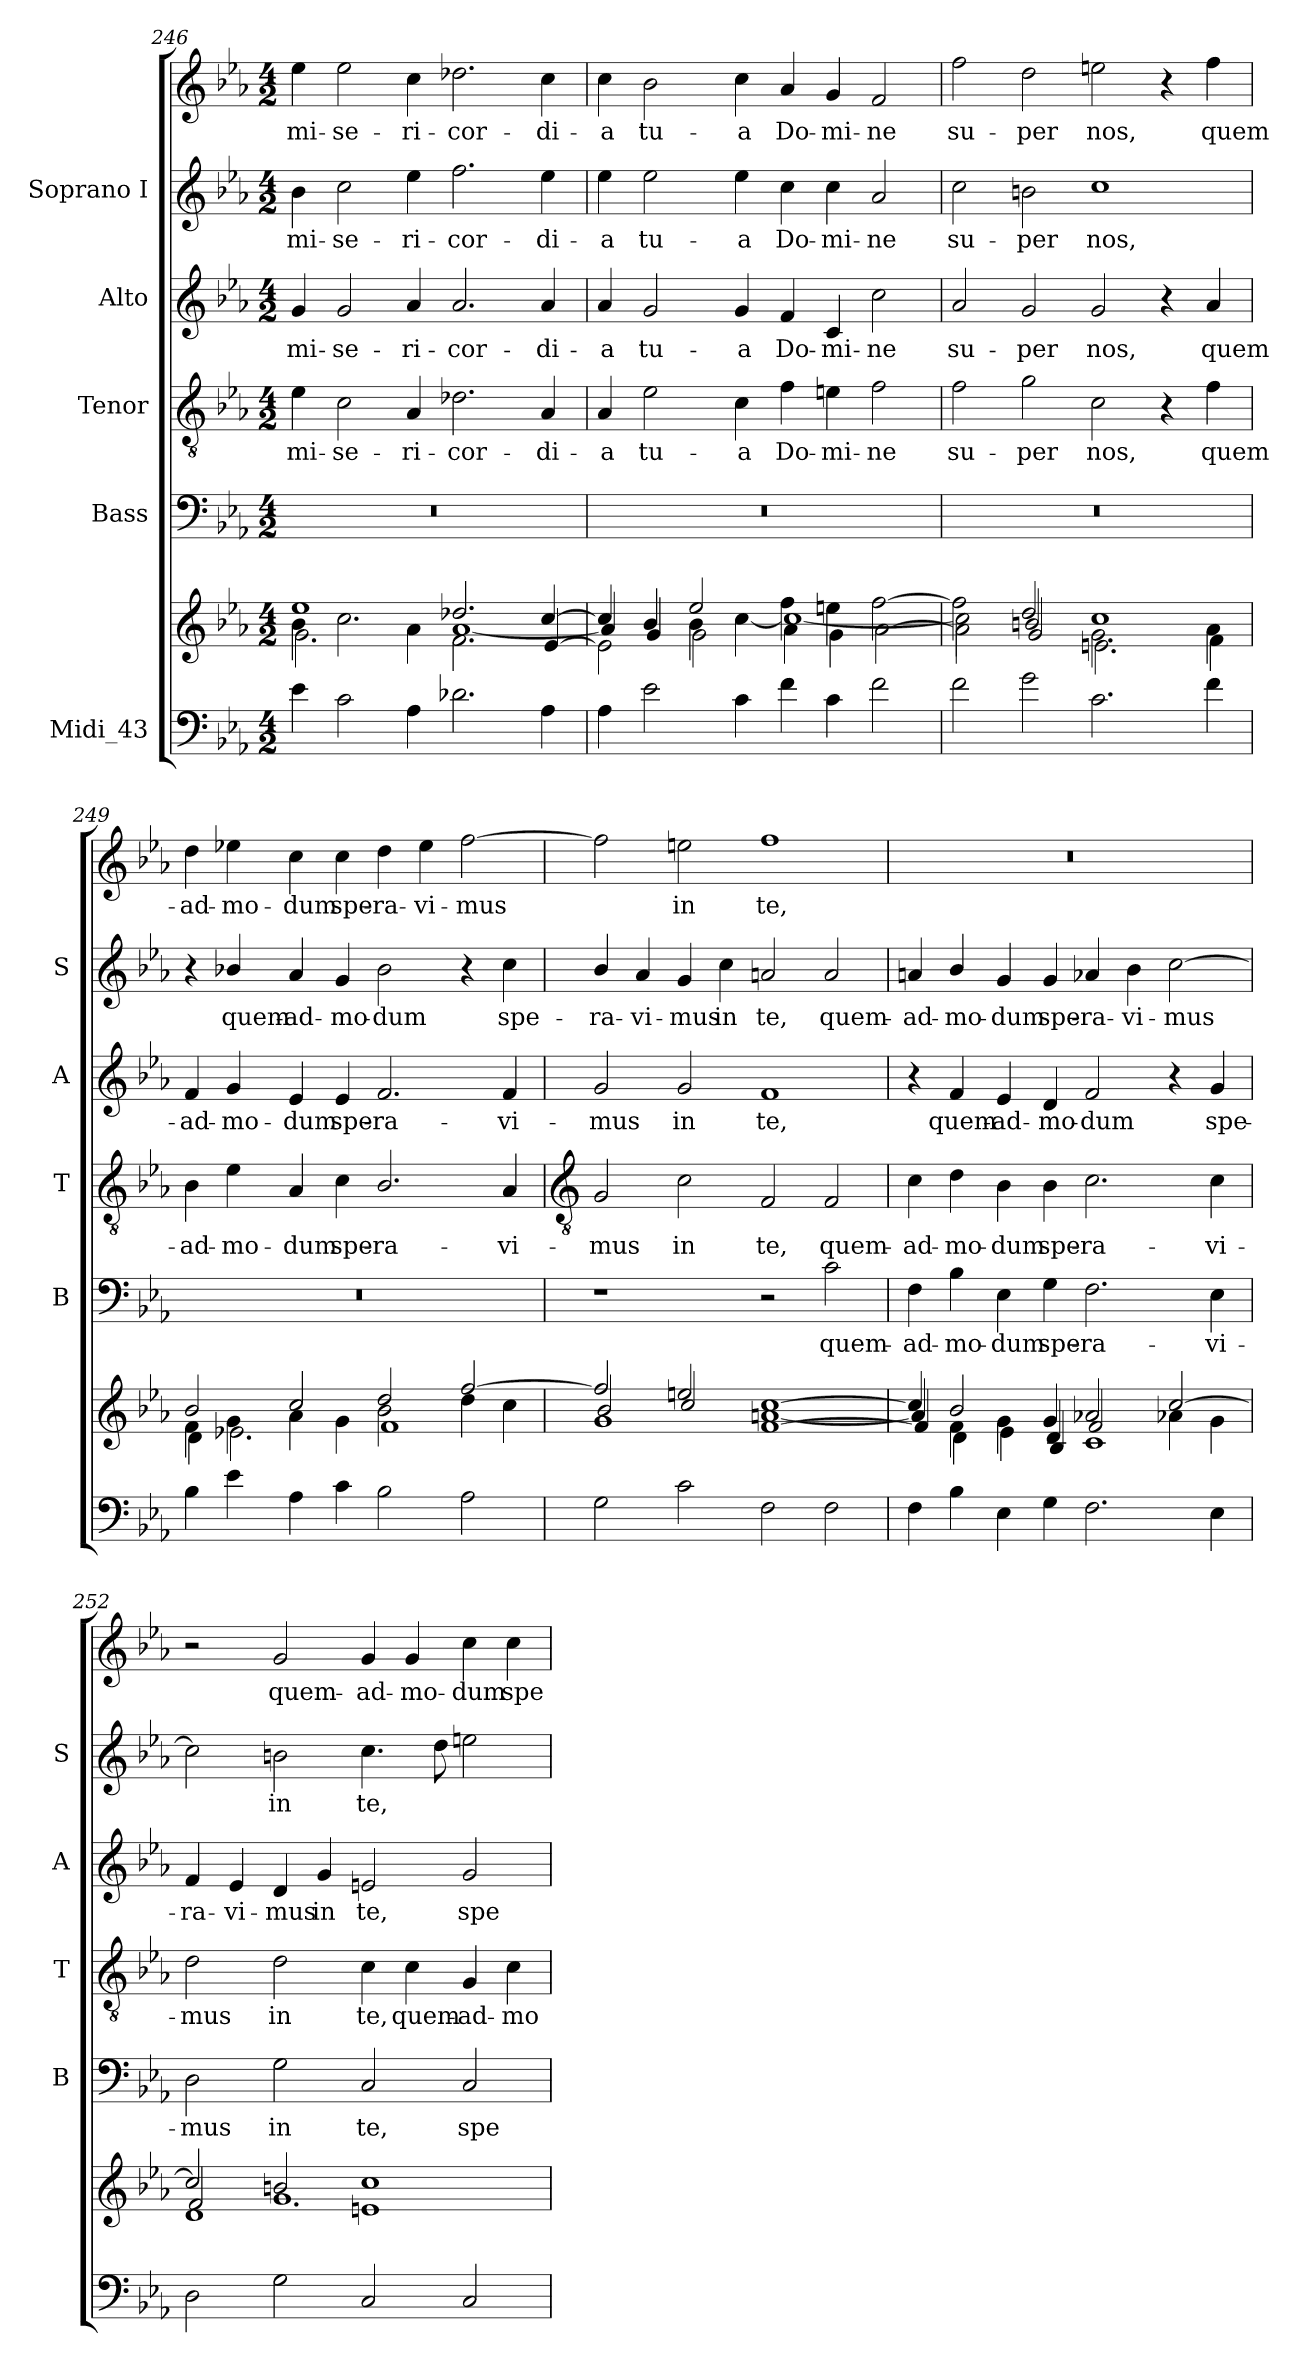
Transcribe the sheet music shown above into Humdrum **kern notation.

**kern	**kern	**kern	**text	**kern	**text	**kern	**text	**kern	**text	**kern	**text
*part5	*part5	*part4	*part4	*part3	*part3	*part2	*part2	*part1	*part1	*part1	*part1
*staff7	*staff6	*staff5	*staff5	*staff4	*staff4	*staff3	*staff3	*staff2	*staff2	*staff1	*staff1
*I"Midi_43	*	*I"Bass	*	*I"Tenor	*	*I"Alto	*	*I"Soprano I	*	*	*
*	*	*I'B	*	*I'T	*	*I'A	*	*I'S	*	*	*
!!LO:LB:g=z
*clefF4	*clefG2	*clefF4	*	*clefGv2	*	*clefG2	*	*clefG2	*	*clefG2	*
*k[b-e-a-]	*k[b-e-a-]	*k[b-e-a-]	*	*k[b-e-a-]	*	*k[b-e-a-]	*	*k[b-e-a-]	*	*k[b-e-a-]	*
*E-:	*E-:	*E-:	*	*E-:	*	*E-:	*	*E-:	*	*E-:	*
*M4/2	*M4/2	*M4/2	*	*M4/2	*	*M4/2	*	*M4/2	*	*M4/2	*
=246	=246	=246	=246	=246	=246	=246	=246	=246	=246	=246	=246
*	*^	*	*	*	*	*	*	*	*	*	*
*	*	*^	*	*	*	*	*	*	*	*	*	*
!	!	!	!	!	!	!	!LO:LY:b	!	!LO:LY:b	!	!LO:LY:b	!	!LO:LY:b
4e-	1ee-/	4b-\	2.g\	0r	.	4e-	mi-	4g	mi-	4b-	-mi-	4ee-	mi-
!	!	!	!	!	!	!	!LO:LY:b	!	!LO:LY:b	!	!LO:LY:b	!	!LO:LY:b
2c	.	2.cc\	.	.	.	2c	-se-	2g	-se-	2cc	-se-	2ee-	-se-
!	!	!	!	!	!	!	!LO:LY:b	!	!LO:LY:b	!	!LO:LY:b	!	!LO:LY:b
4A-	.	.	4a-\	.	.	4A-	-ri-	4a-/	-ri-	4ee-	-ri-	4cc	-ri-
!	!	!	!	!	!	!	!LO:LY:b	!	!LO:LY:b	!	!LO:LY:b	!	!LO:LY:b
2.d-X	2.dd-X/	[1a-\	2.f\	.	.	2.d-X	-cor-	2.a-/	-cor-	2.ff	-cor-	2.dd-X	-cor-
!	!	!	!	!	!	!	!LO:LY:b	!	!LO:LY:b	!	!LO:LY:b	!	!LO:LY:b
4A-	[4cc/	.	[4e-/	.	.	4A-	-di-	4a-/	-di-	4ee-	-di-	4cc	-di-
=247	=247	=247	=247	=247	=247	=247	=247	=247	=247	=247	=247	=247	=247
!	!	!	!	!	!	!	!LO:LY:b	!	!LO:LY:b	!	!LO:LY:b	!	!LO:LY:b
4A-	4cc/]	4a-/]	2e-\]	0r	.	4A-	-a	4a-/	-a	4ee-	a	4cc	-a
!	!	!	!	!	!	!	!LO:LY:b	!	!LO:LY:b	!	!LO:LY:b	!	!LO:LY:b
2e-	4b-/	4g/	.	.	.	2e-	tu-	2g	tu-	2ee-	tu-	2b-	tu-
.	2ee-/	4b-\	2g\	.	.	.	.	.	.	.	.	.	.
!	!	!	!	!	!	!	!LO:LY:b	!	!LO:LY:b	!	!LO:LY:b	!	!LO:LY:b
4c	.	[4cc\	.	.	.	4c	-a	4g	-a	4ee-	-a	4cc	-a
!	!	!	!	!	!	!	!LO:LY:b	!	!LO:LY:b	!	!LO:LY:b	!	!LO:LY:b
4f	4ff\	1cc\_	4a-\	.	.	4f	Do-	4f	Do-	4cc	Do-	4a-/	Do-
!	!	!	!	!	!	!	!LO:LY:b	!	!LO:LY:b	!	!LO:LY:b	!	!LO:LY:b
4c	4een\	.	4g\	.	.	4en	-mi-	4c	-mi-	4cc	-mi-	4g	-mi-
!	!	!	!	!	!	!	!LO:LY:b	!	!LO:LY:b	!	!LO:LY:b	!	!LO:LY:b
2f	[2ff\	.	[2a-\	.	.	2f	-ne	2cc	-ne	2a-	-ne	2f	-ne
=248	=248	=248	=248	=248	=248	=248	=248	=248	=248	=248	=248	=248	=248
!	!	!	!	!	!	!	!LO:LY:b	!	!LO:LY:b	!	!LO:LY:b	!	!LO:LY:b
2f	2ff\]	2cc\]	2a-\]	0r	.	2f	su-	2a-/	su-	2cc	-su-	2ff	su-
!	!	!	!	!	!	!	!LO:LY:b	!	!LO:LY:b	!	!LO:LY:b	!	!LO:LY:b
2g	2dd/	2bn/	2g/	.	.	2g	-per	2g	-per	2bn	-per	2dd	-per
!	!	!	!	!	!	!	!LO:LY:b	!	!LO:LY:b	!	!LO:LY:b	!	!LO:LY:b
2.c	1cc/	2.g\	2.en\	.	.	2c	nos,	2g	nos,	1cc	nos,	2een	nos,
.	.	.	.	.	.	4r	.	4r	.	.	.	4r	.
!	!	!	!	!	!	!	!LO:LY:b	!	!LO:LY:b	!	!	!	!LO:LY:b
4f	.	4a-\	4f\	.	.	4f	quem-	4a-/	quem-	.	.	4ff	quem-
=249	=249	=249	=249	=249	=249	=249	=249	=249	=249	=249	=249	=249	=249
!	!	!	!	!	!	!	!LO:LY:b	!	!LO:LY:b	!	!	!	!LO:LY:b
4B-	2b-/	4f\	4d\	0r	.	4B-	-ad-	4f	-ad-	4r	.	4dd	ad-
!	!	!	!	!	!	!	!LO:LY:b	!	!LO:LY:b	!	!LO:LY:b	!	!LO:LY:b
4e-	.	4g\	2.e-X\	.	.	4e-	-mo-	4g	-mo-	4b-X/	quem-	4ee-X	-mo-
!	!	!	!	!	!	!	!LO:LY:b	!	!LO:LY:b	!	!LO:LY:b	!	!LO:LY:b
4A-	2cc/	4a-\	.	.	.	4A-	-dum	4e-	-dum	4a-/	-ad-	4cc	-dum
!	!	!	!	!	!	!	!LO:LY:b	!	!LO:LY:b	!	!LO:LY:b	!	!LO:LY:b
4c	.	4g\	.	.	.	4c	spe-	4e-	spe-	4g	-mo-	4cc	spe-
!	!	!	!	!	!	!	!LO:LY:b	!	!LO:LY:b	!	!LO:LY:b	!	!LO:LY:b
2B-	2dd/	2b-\	1f\	.	.	2.B-/	-ra-	2.f	-ra-	2b-	-dum	4dd	-ra-
!	!	!	!	!	!	!	!	!	!	!	!	!	!LO:LY:b
.	.	.	.	.	.	.	.	.	.	.	.	4ee-	-vi-
!	!	!	!	!	!	!	!	!	!	!	!	!	!LO:LY:b
2A-	[2ff/	4dd\	.	.	.	.	.	.	.	4r	.	[2ff	-mus
!	!	!	!	!	!	!	!LO:LY:b	!	!LO:LY:b	!	!LO:LY:b	!	!
.	.	4cc\	.	.	.	4A-/	-vi-	4f	-vi-	4cc	spe-	.	.
!!LO:LB:g=z
=250	=250	=250	=250	=250	=250	=250	=250	=250	=250	=250	=250	=250	=250
*	*	*	*	*	*	*clefGv2	*	*	*	*	*	*	*
!	!	!	!	!	!	!	!LO:LY:b	!	!LO:LY:b	!	!LO:LY:b	!	!
2G	2ff/]	2b-/	1g\	1r	.	2G	-mus	2g	-mus	4b-/	ra-	2ff]	.
!	!	!	!	!	!	!	!	!	!	!	!LO:LY:b	!	!
.	.	.	.	.	.	.	.	.	.	4a-/	-vi-	.	.
!	!	!	!	!	!	!	!LO:LY:b	!	!LO:LY:b	!	!LO:LY:b	!	!LO:LY:b
2c	2een/	2cc/	.	.	.	2c	in	2g	in	4g	-mus	2een	-in
!	!	!	!	!	!	!	!	!	!	!	!LO:LY:b	!	!
.	.	.	.	.	.	.	.	.	.	4cc	in	.	.
!	!	!	!	!	!	!	!LO:LY:b	!	!LO:LY:b	!	!LO:LY:b	!	!LO:LY:b
2F	[1cc/	[1an\	[1f\	2r	.	2F	te,	1f	te,	2an	te,	1ff	te,
!	!	!	!	!	!LO:LY:b	!	!LO:LY:b	!	!	!	!LO:LY:b	!	!
2F	.	.	.	2c	quem-	2F	quem-	.	.	2a	quem-	.	.
=251	=251	=251	=251	=251	=251	=251	=251	=251	=251	=251	=251	=251	=251
!	!	!	!	!	!LO:LY:b	!	!LO:LY:b	!	!	!	!LO:LY:b	!	!
4F	4cc/]	4a/]	4f/]	4F	-ad-	4c	-ad-	4r	.	4an	-ad-	0r	.
!	!	!	!	!	!LO:LY:b	!	!LO:LY:b	!	!LO:LY:b	!	!LO:LY:b	!	!
4B-	2b-/	4f\	4d\	4B-	-mo-	4d	-mo-	4f	quem-	4b-/	-mo-	.	.
!	!	!	!	!	!LO:LY:b	!	!LO:LY:b	!	!LO:LY:b	!	!LO:LY:b	!	!
4E-	.	4g\	4e-\	4E-	-dum	4B-	-dum	4e-	-ad-	4g	-dum	.	.
!	!	!	!	!	!LO:LY:b	!	!LO:LY:b	!	!LO:LY:b	!	!LO:LY:b	!	!
4G	4g/	4d/	4B-/	4G	spe-	4B-	spe-	4d	-mo-	4g	spe-	.	.
!	!	!	!	!	!LO:LY:b	!	!LO:LY:b	!	!LO:LY:b	!	!LO:LY:b	!	!
2.F	2a-X/	2f/	1c\	2.F	-ra-	2.c	-ra-	2f	-dum	4a-X	-ra-	.	.
!	!	!	!	!	!	!	!	!	!	!	!LO:LY:b	!	!
.	.	.	.	.	.	.	.	.	.	4b-	-vi-	.	.
!	!	!	!	!	!	!	!	!	!	!	!LO:LY:b	!	!
.	[2cc/	4a-X\	.	.	.	.	.	4r	.	[2cc	-mus	.	.
!	!	!	!	!	!LO:LY:b	!	!LO:LY:b	!	!LO:LY:b	!	!	!	!
4E-	.	4g\	.	4E-	-vi-	4c	-vi-	4g	spe-	.	.	.	.
=252	=252	=252	=252	=252	=252	=252	=252	=252	=252	=252	=252	=252	=252
!	!	!	!	!	!LO:LY:b	!	!LO:LY:b	!	!LO:LY:b	!	!	!	!
2D	2cc/]	2f/	1d\	2D	-mus	2d	-mus	4f	-ra-	2cc]	.	2r	.
!	!	!	!	!	!	!	!	!	!LO:LY:b	!	!	!	!
.	.	.	.	.	.	.	.	4e-	-vi-	.	.	.	.
!	!	!	!	!	!LO:LY:b	!	!LO:LY:b	!	!LO:LY:b	!	!LO:LY:b	!	!LO:LY:b
2G	2bn/	1.g\	.	2G	in	2d	in	4d	-mus	2bn	-in	2g	quem-
!	!	!	!	!	!	!	!	!	!LO:LY:b	!	!	!	!
.	.	.	.	.	.	.	.	4g	in	.	.	.	.
!	!	!	!	!	!LO:LY:b	!	!LO:LY:b	!	!LO:LY:b	!	!LO:LY:b	!	!LO:LY:b
2C	1cc/	.	1en\	2C	te,	4c	te,	2en	te,	4.cc	te,	4g	-ad-
!	!	!	!	!	!	!	!LO:LY:b	!	!	!	!	!	!LO:LY:b
.	.	.	.	.	.	4c	quem-	.	.	.	.	4g	-mo-
.	.	.	.	.	.	.	.	.	.	8dd	.	.	.
!	!	!	!	!	!LO:LY:b	!	!LO:LY:b	!	!LO:LY:b	!	!	!	!LO:LY:b
2C	.	.	.	2C	spe-	4G	-ad-	2g	spe-	2een	.	4cc	-dum
!	!	!	!	!	!	!	!LO:LY:b	!	!	!	!	!	!LO:LY:b
.	.	.	.	.	.	4c	-mo-	.	.	.	.	4cc	spe-
*	*v	*v	*v	*	*	*	*	*	*	*	*	*	*
=	=	=	=	=	=	=	=	=	=	=	=
*-	*-	*-	*-	*-	*-	*-	*-	*-	*-	*-	*-
